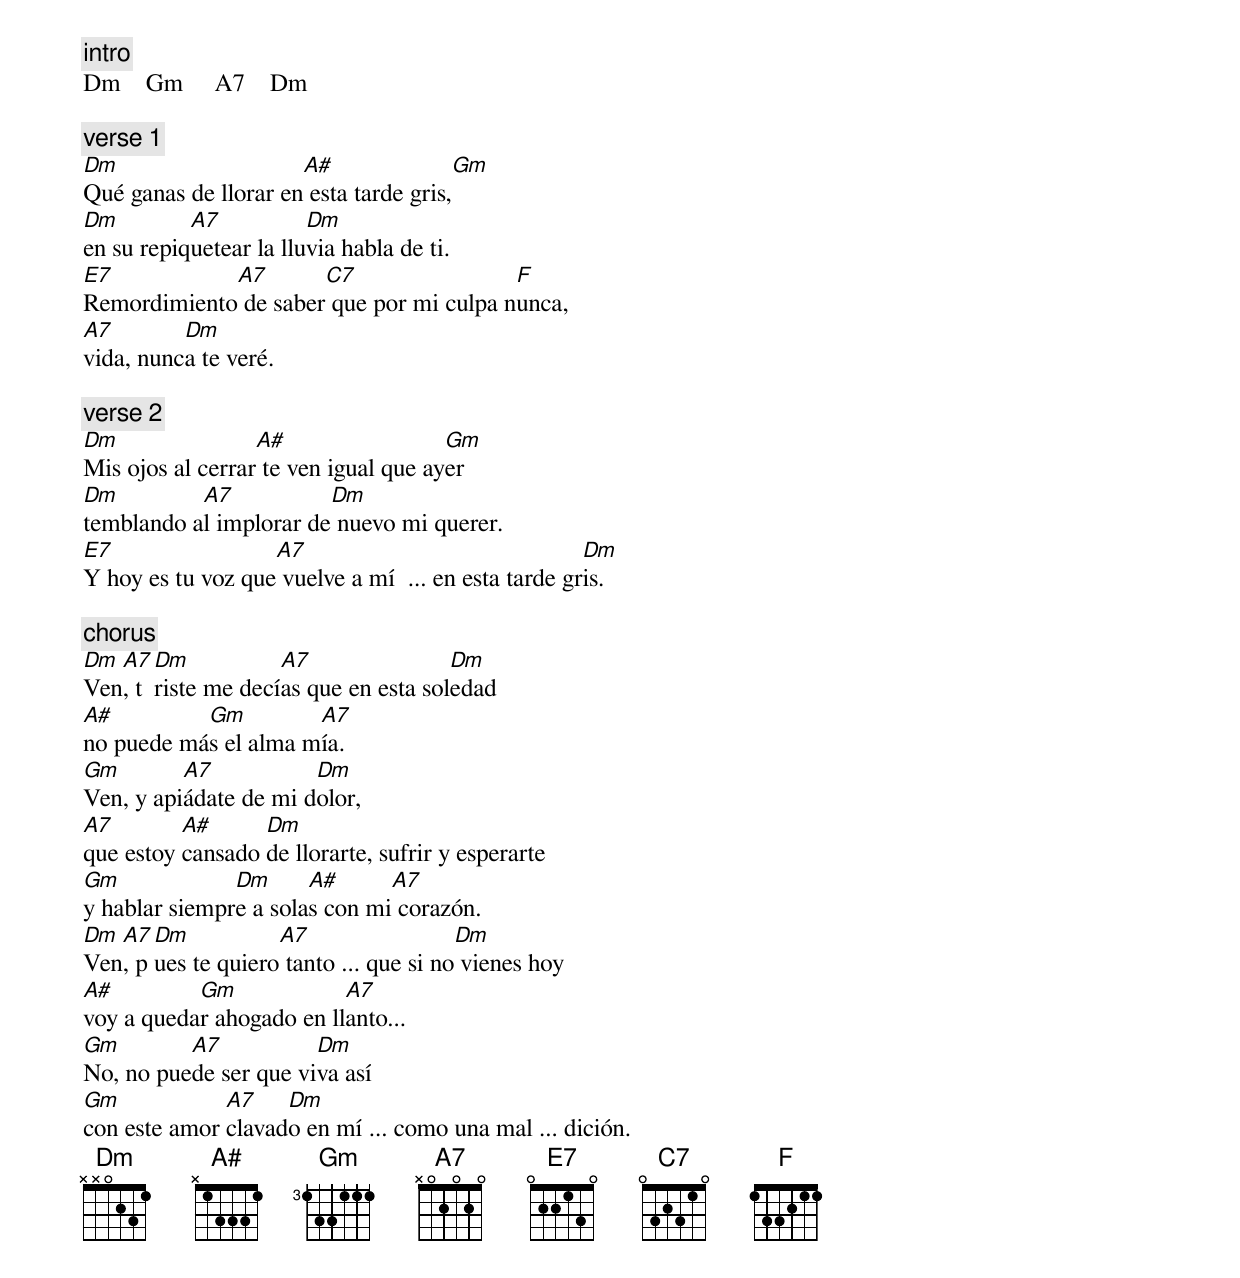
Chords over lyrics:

[intro]
Dm    Gm     A7    Dm

[verse 1]
Dm                    A#                  Gm
Qué ganas de llorar en esta tarde gris,
Dm         A7           Dm
en su repiquetear la lluvia habla de ti.
E7           A7       C7                 F
Remordimiento de saber que por mi culpa nunca,
A7        Dm
vida, nunca te veré.

[verse 2]
Dm                A#                  Gm
Mis ojos al cerrar te ven igual que ayer
Dm         A7           Dm
temblando al implorar de nuevo mi querer.
E7                 A7                                Dm
Y hoy es tu voz que vuelve a mí  ... en esta tarde gris.

[chorus]
Dm A7 Dm           A7                Dm
Ven, triste me decías que en esta soledad
A#         Gm         A7
no puede más el alma mía.
Gm        A7           Dm
Ven, y apiádate de mi dolor,
A7        A#      Dm
que estoy cansado de llorarte, sufrir y esperarte
Gm             Dm      A#      A7
y hablar siempre a solas con mi corazón.
Dm A7 Dm           A7                  Dm
Ven, pues te quiero tanto ... que si no vienes hoy
A#         Gm             A7
voy a quedar ahogado en llanto...
Gm        A7           Dm
No, no puede ser que viva así
Gm            A7    Dm
con este amor clavado en mí ... como una mal ... dición.
